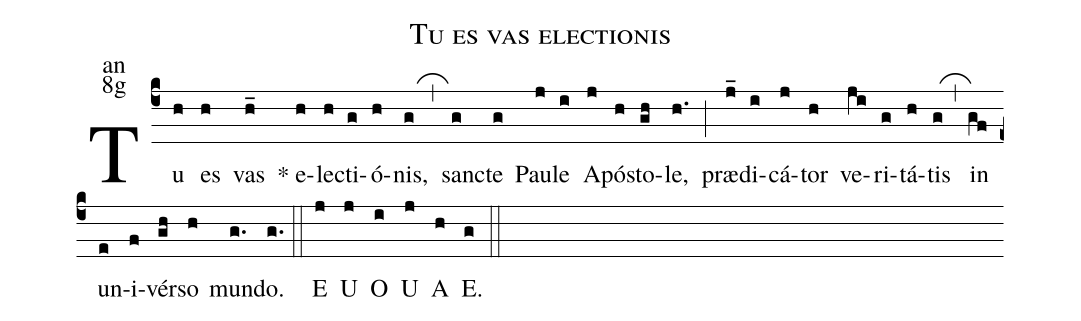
name:Tu es vas electionis;
office-part:an;
mode:8g;
%%
(c4) Tu(h) es(h) vas(h_) <sp>*</sp> e(h)le(h)c{ti}(g)ó(h)nis,(g) (,_)
sanc(g)te(g) Pau(j)le(i) A(j)pó(h)s{to}(gh)le,(h.) (;)
præ(j_)di(i)cá(j)tor(h) ve(ji)ri(g)tá(h)tis(g) (,_)
in(gf) un(e)i(f)vér(gh)so(h) mun(g.)do.(g.) (::)
<eu>  E(j) U(j) O(i) U(j) A(h) E.(g) </eu> (::)
